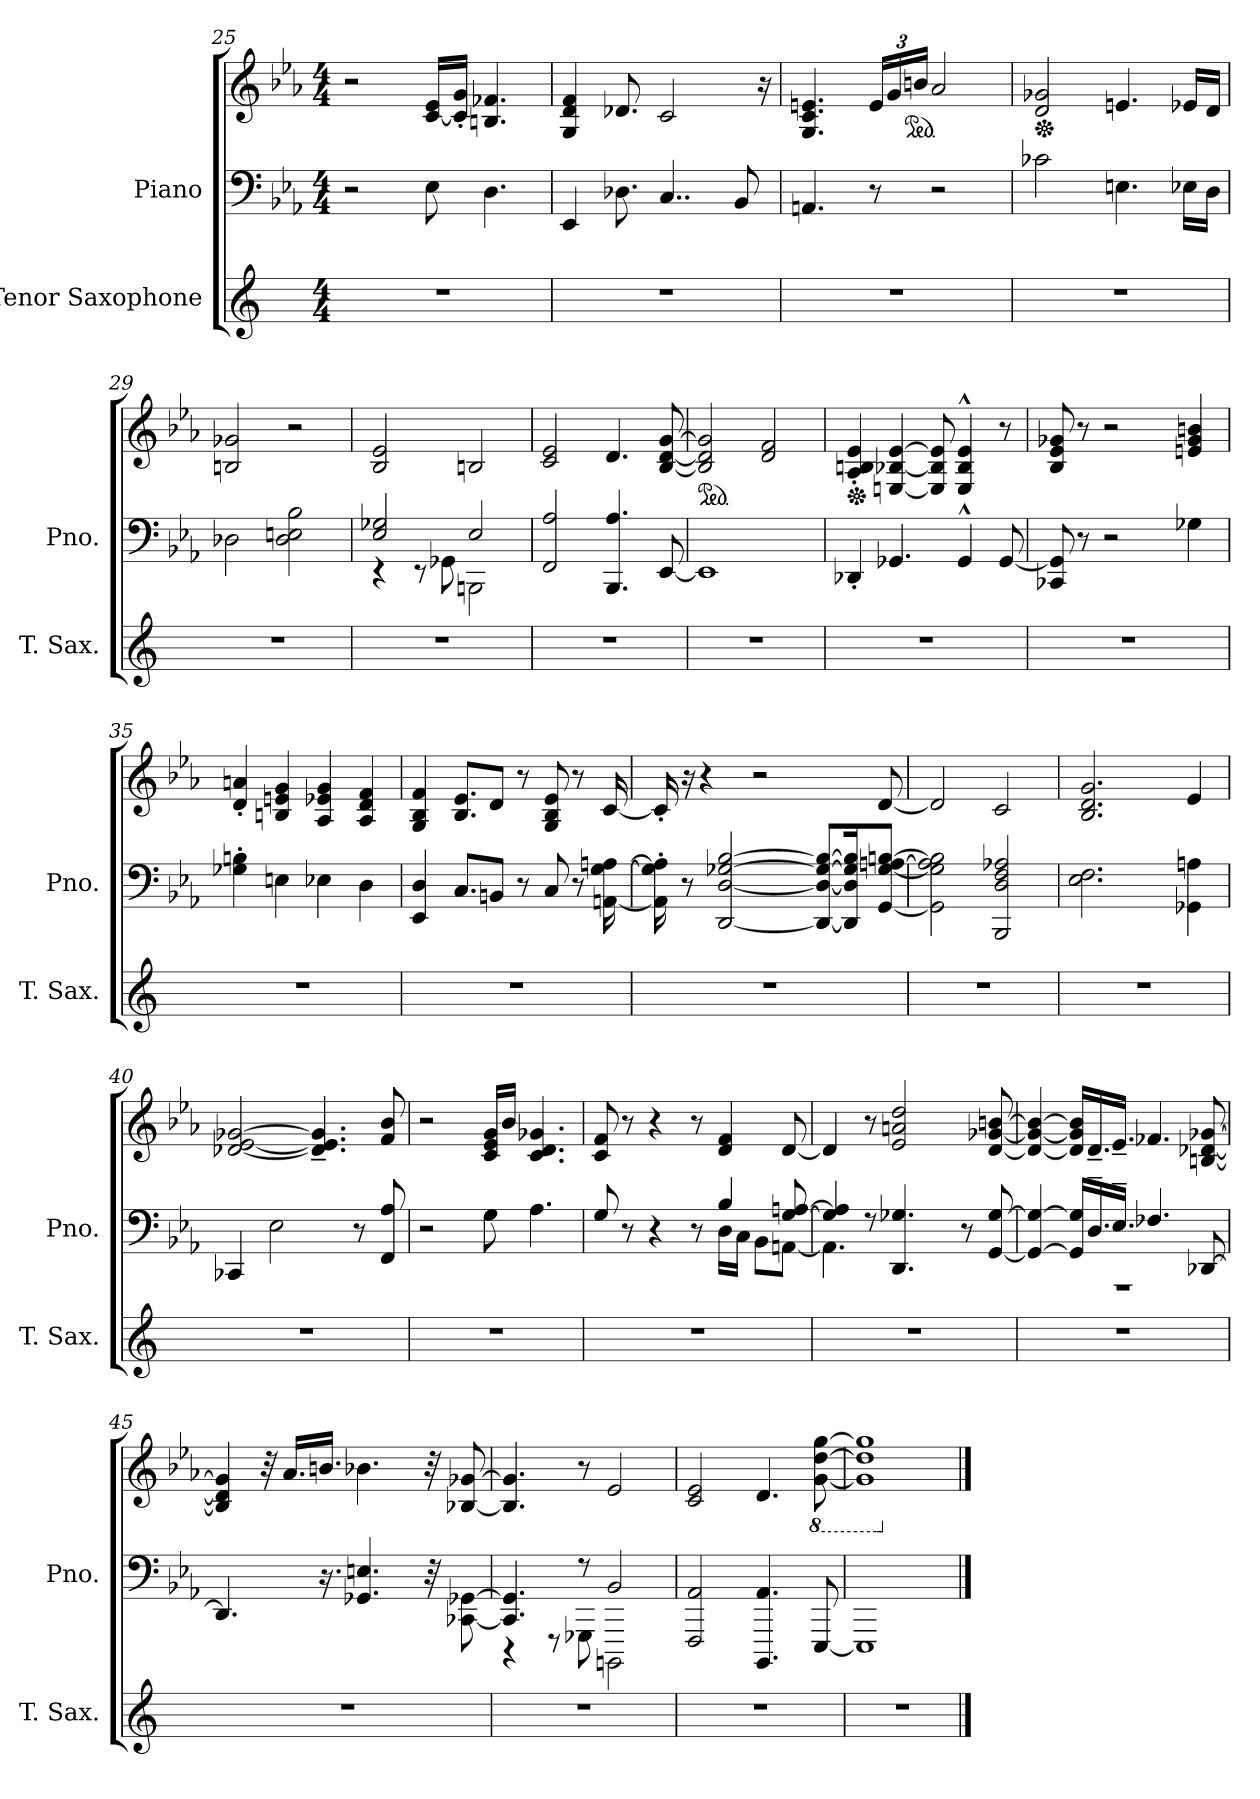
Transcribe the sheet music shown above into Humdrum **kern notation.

**kern	**kern	**kern	**harte
*part2	*part1	*part1	*part1
*staff3	*staff2	*staff1	*
*I"Tenor Saxophone	*I"Piano	*	*
*I'T. Sax.	*I'Pno.	*	*
*clefG2	*clefF4	*clefG2	*
*ITrd8c14	*	*	*
*k[]	*k[b-e-a-]	*k[b-e-a-]	*
*M4/4	*M4/4	*M4/4	*
=25	=25	=25	=25
!	!	!	!LO:H:n=1:kt=7
!	!	!	!LO:H:n=2:kt=7
1r	2r	2r	F:min7 F:min7
!	!	!	!LO:H:n=1:kt=7
!	!	!	!LO:H:n=2:kt=7
.	8E-\	[16c/ 16e-/LL	Bb:7 Bb:7
.	.	16c/]' 16g/'JJ	.
.	4.D\	4.Bn/ 4.f-X/	.
!!LO:LB:g=z
=26	=26	=26	=26
!	!	!	!LO:H:n=1:kt=7
!	!	!	!LO:H:n=2:kt=7
1r	4EE-/	4G/ 4d/ 4f/	Eb:7 Eb:7
.	8.D-X\	8.d-X/	.
.	4..C/	2c/	.
.	8BB-/	.	.
.	.	16r	.
=27	=27	=27	=27
!	!	!	!LO:H:n=1:kt=7
!	!	!	!LO:H:n=2:kt=7
1r	4.AAn/	4.G/ 4.c/ 4.en/	A:min7 A:min7
*	*	*Xbrackettup	*
.	8r	24e/LL	.
.	.	24g/	.
*	*	*ped	*
.	.	24bn/JJ	.
!	!	!	!LO:H:n=1:kt=7
!	!	!	!LO:H:n=2:kt=7
.	2r	2a-/	D:7 D:7
=28	=28	=28	=28
*	*	*Xped	*
!	!	!	!LO:H:n=1:kt=7
!	!	!	!LO:H:n=2:kt=7
1r	2c-X\	2d/ 2g-X/	G:maj7 G:maj7
.	4.En\	4.en/	.
.	16E-X\LL	16e-X/LL	.
.	16D\JJ	16d/JJ	.
=29	=29	=29	=29
!	!	!	!LO:H:n=1:kt=7
!	!	!	!LO:H:n=2:kt=7
1r	2D-X\	2Bn/ 2g-X/	C#:min7 C#:min7
!	!	!	!LO:H:n=1:kt=7
!	!	!	!LO:H:n=2:kt=7
.	2D-\ 2En\ 2B-\	2r	F#:7 F#:7
=30	=30	=30	=30
*	*^	*	*
!	!	!	!	!LO:H:n=1:kt=7
!	!	!	!	!LO:H:n=2:kt=7
1r	2E-/ 2G-X/	4r	2B-/ 2e-/	B:maj7 B:maj7
.	.	8r	.	.
.	.	8GG-X\	.	.
.	2E-/	2BBBn\	2Bn/	.
=31	=31	=31	=31	=31
!	!	!	!	!LO:H:n=1:kt=7
!	!	!	!	!LO:H:n=2:kt=7
*	*v	*v	*	*
1r	2FF/ 2A-/	2c/ 2e-/	F:min7 F:min7
!	!	!	!LO:H:n=1:kt=7
!	!	!	!LO:H:n=2:kt=7
.	4.BBB-/ 4.A-/	4.d/	Bb:7 Bb:7
.	[8EE-/	[8B-/ [8d/ [8g/	.
=32	=32	=32	=32
*	*	*ped	*
!	!	!	!LO:H:n=1:kt=7
!	!	!	!LO:H:n=2:kt=7
1r	1EE-]	2B-/] 2d/] 2g/]	Eb:maj7 Eb:maj7
.	.	2d/ 2f/	.
!!LO:PB:g=z
=33	=33	=33	=33
*	*	*Xped	*
!	!	!	!LO:H:n=1:kt=7
!	!	!	!LO:H:n=2:kt=7
1r	4DD-X'/	4A-/' 4Bn/' 4e-/'	C#:min7 C#:min7
.	4.GG-X/	[4En/ [4B-X/ [4e-/	.
!	!	!	!LO:H:n=1:kt=7
!	!	!	!LO:H:n=2:kt=7
.	.	8E/] 8B-/] 8e-/]	F#:7 F#:7
.	4GG-^^/	4E/^^ 4B-/^^ 4e-/^^	.
.	[8GG-/	8r	.
=34	=34	=34	=34
!	!	!	!LO:H:n=1:kt=7
!	!	!	!LO:H:n=2:kt=7
*	*	*^	*
1r	8CC-X/ 8GG-/]	8B-/ 8e-/ 8g-X/	2ryy	B:maj7 B:maj7
.	8r	8r	.	.
.	2r	2r	.	.
!	!	!	!	!LO:H:n=1:kt=7
!	!	!	!	!LO:H:n=2:kt=7
.	.	.	2ryy	D:7 D:7
.	4G-X\	4en/ 4g-/ 4bn/	.	.
=35	=35	=35	=35	=35
!	!	!	!	!LO:H:n=1:kt=7
!	!	!	!	!LO:H:n=2:kt=7
*	*	*v	*v	*
1r	4G-X\' 4Bn\'	4d/' 4an/'	G:maj7 G:maj7
.	4En\	4Bn/ 4en/ 4g/	.
!	!	!	!LO:H:n=1:kt=7
!	!	!	!LO:H:n=2:kt=7
.	4E-X\	4A-/ 4e-X/ 4g/	Bb:7 Bb:7
.	4D\	4A-/ 4d/ 4f/	.
=36	=36	=36	=36
!	!	!	!LO:H:n=1:kt=7
!	!	!	!LO:H:n=2:kt=7
1r	4EE-/ 4D/	4G/ 4B-/ 4f/	Eb:maj7 Eb:maj7
.	8.C/L	8.B-/ 8.e-/L	.
.	8BBn/J	8d/J	.
.	8r	8r	.
.	8C/	8G/ 8B-/ 8e-/	.
.	8r	8r	.
.	[16AAn\ [16G\ [16An\	[16c/	.
!!LO:LB:g=z
=37	=37	=37	=37
!	!	!	!LO:H:n=1:kt=7
!	!	!	!LO:H:n=2:kt=7
*	*	*^	*
1r	16AA\]' 16G\]' 16A\]'	16c'/]	2ryy	A:min7 A:min7
.	8r	16r	.	.
.	.	4r	.	.
.	[2DD/ [2D/ [2G-X/ [2B-/	.	.	.
.	.	2r	.	.
!	!	!	!	!LO:H:n=1:kt=7
!	!	!	!	!LO:H:n=2:kt=7
.	.	.	2ryy	D:7 D:7
.	8DD/_ 8D/_ 8G-/_ 8B-/_L	.	.	.
.	16DD/] 16D/] 16G-/] 16B-/]K	.	.	.
.	[8GG/ [8G-/ [8An/ [8Bn/J	[8d/	.	.
=38	=38	=38	=38	=38
!	!	!	!	!LO:H:n=1:kt=7
!	!	!	!	!LO:H:n=2:kt=7
*	*	*v	*v	*
1r	2GG\] 2G-\] 2A\] 2B\]	2d/]	G:maj7 G:maj7
!	!	!	!LO:H:n=1:kt=7
!	!	!	!LO:H:n=2:kt=7
.	2BBB-/ 2D/ 2F/ 2A-X/	2c/	Bb:7 Bb:7
=39	=39	=39	=39
!	!	!	!LO:H:n=1:kt=7
!	!	!	!LO:H:n=2:kt=7
*	*	*^	*
1r	2.E-\ 2.F\	2.B-/ 2.d/ 2.g/	2ryy	Eb:maj7 Eb:maj7
!	!	!	!	!LO:H:n=1:kt=7
!	!	!	!	!LO:H:n=2:kt=7
.	.	.	2ryy	F#:7 F#:7
.	4GG-X\ 4An\	4e-/	.	.
=40	=40	=40	=40	=40
!	!	!	!	!LO:H:n=1:kt=7
!	!	!	!	!LO:H:n=2:kt=7
*	*	*v	*v	*
1r	4CC-X/	[2d-X/ [2e-/ [2g-X/	B:maj7 B:maj7
.	2E-\	.	.
.	.	4.d-/]~ 4.e-/]~ 4.g-/]~	.
.	8r	.	.
.	8FF/ 8A-/	8f/ 8b-/	.
=41	=41	=41	=41
!	!	!	!LO:H:n=1:kt=7
!	!	!	!LO:H:n=2:kt=7
1r	2r	2r	F:min7 F:min7
!	!	!	!LO:H:n=1:kt=7
!	!	!	!LO:H:n=2:kt=7
.	8G\	16c/ 16e-/ 16g/LL	Bb:7 Bb:7
.	.	16b-/JJ	.
.	4.A-\	4.c/ 4.d/ 4.g-X/	.
!!LO:LB:g=z
=42	=42	=42	=42
*	*^	*	*
!	!	!	!	!LO:H:n=1:kt=7
!	!	!	!	!LO:H:n=2:kt=7
1r	8G/	8ryy	8c/ 8f/	Eb:7 Eb:7
*	*v	*v	*	*
.	8r	8r	.
.	4r	4r	.
.	8r	8r	.
*	*^	*	*
.	4B-/	16D\LL	4d/ 4f/	.
.	.	16C\JJ	.	.
.	.	8BB-\L	.	.
.	[8G/ [8An/	[8AAn\J	[8d/	.
=43	=43	=43	=43	=43
!	!	!	!	!LO:H:n=1:kt=7
!	!	!	!	!LO:H:n=2:kt=7
*	*	*	*^	*
1r	4G/] 4A/]	4.AA\]	4d/]	2ryy	A:min7 A:min7
.	8r	.	8r	.	.
.	4.DD/ 4.G-X/	2ryy	2e-/ 2an/ 2dd/	.	.
!	!	!	!	!	!LO:H:n=1:kt=7
!	!	!	!	!	!LO:H:n=2:kt=7
.	.	.	.	2ryy	D:7 D:7
.	8r	.	.	.	.
.	[8GG/ [8G-/	8ryy	[8d/ [8g-X/ [8bn/	.	.
=44	=44	=44	=44	=44	=44
!	!	!	!	!	!LO:H:n=1:kt=7
!	!	!	!	!	!LO:H:n=2:kt=7
*	*	*	*v	*v	*
1r	4GG/_ 4G-/_	1r	4d/_ 4g-/_ 4b/_	G:maj7 G:maj7
.	16GG/] 16G-/]LL	.	16d/] 16g-/] 16b/]LL	.
.	16.D~/	.	16.d~/	.
.	16.E-~/JJ	.	16.e-~/JJ	.
.	4.F-X/	.	4.f-X/	.
.	[8DD-X/	.	[8Bn/ [8d-X/ [8g-X/	.
*	*v	*v	*	*
=45	=45	=45	=45
!	!	!	!LO:H:n=1:kt=7
!	!	!	!LO:H:n=2:kt=7
*	*	*^	*
1r	4.DD-/]	4B/] 4d-/] 4g-/]	2ryy	C#:min7 C#:min7
.	.	32r	.	.
.	.	16.a-/LL	.	.
.	16.r	16.bn/JJ	.	.
*	*8va	*	*	*
.	4.G-X/ 4.en/	4.b-X\	.	.
!	!	!	!	!LO:H:n=1:kt=7
!	!	!	!	!LO:H:n=2:kt=7
.	.	.	2ryy	F#:7 F#:7
.	32r	32r	.	.
.	[8C-X\ [8G-X\	[8B-X/ [8g-X/	.	.
!!LO:LB:g=z
=46	=46	=46	=46	=46
*	*^	*	*	*
!	!	!	!	!	!LO:H:n=1:kt=7
!	!	!	!	!	!LO:H:n=2:kt=7
*	*	*	*v	*v	*
1r	4.C-/] 4.G-/]	4r	4.B-/] 4.g-/]	B:maj7 B:maj7
.	.	8r	.	.
.	8r	8GG-X\	8r	.
.	2B-/	2BBBn\	2e-/	.
=47	=47	=47	=47	=47
!	!	!	!	!LO:H:n=1:kt=7
!	!	!	!	!LO:H:n=2:kt=7
*	*v	*v	*	*
1r	2FF/ 2A-/	2c/ 2e-/	F:min7 F:min7
!	!	!	!LO:H:n=1:kt=7
!	!	!	!LO:H:n=2:kt=7
.	4.BBB-/ 4.A-/	4.d/	Bb:7 Bb:7
*	*	*8ba	*
.	[8EE-/	[8G\ [8d\ [8g\	.
=48	=48	=48	=48
!	!	!	!LO:H:n=1:kt=7
!	!	!	!LO:H:n=2:kt=7
1r	1EE-]	1G] 1d] 1g]	Eb:maj7 Eb:maj7
*	*	*X8ba	*
==	==	==	==
*-	*-	*-	*-
